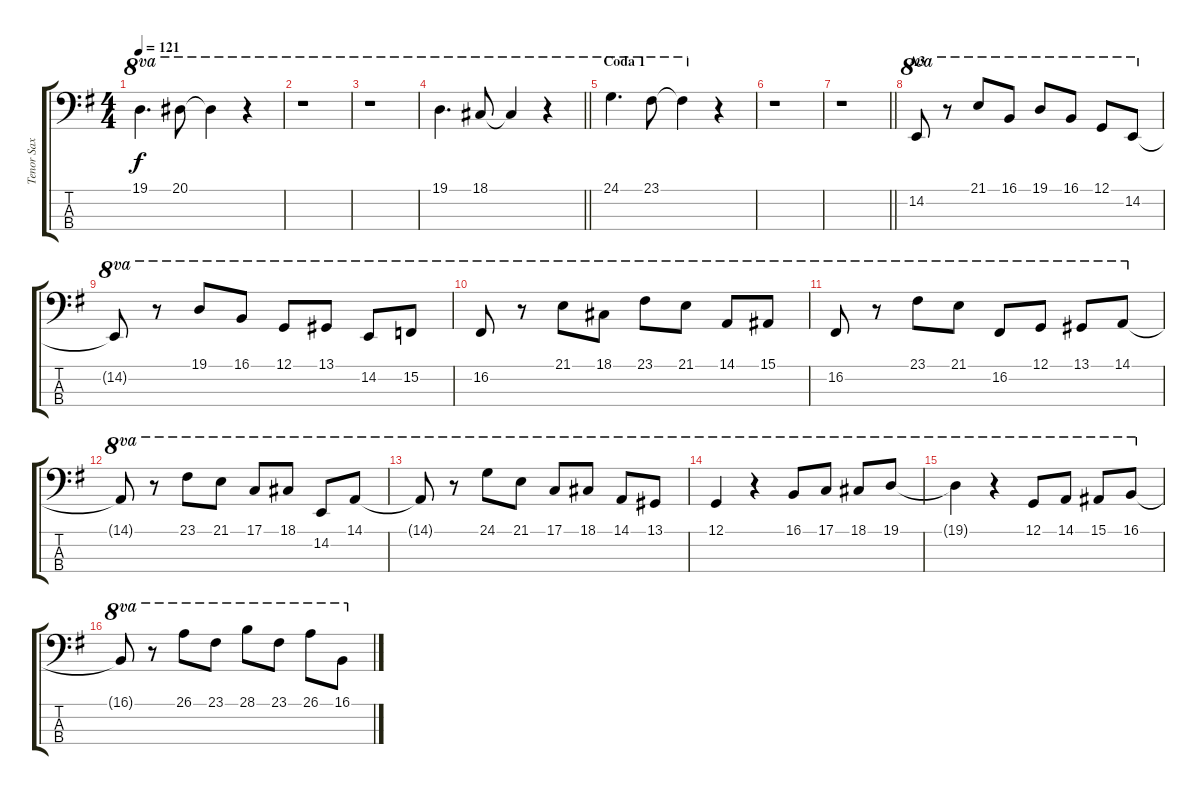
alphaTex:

\track ("Tenor Sax 1" "Tenor Sax ") {instrument tenorsax}
\staff {score tabs}
\tuning (G2 D2 A1 E1) {hide}
\ts (4 4)
\tempo 121
\clef f4
\ks g
19.1.4{d ot 8va dy f} 20.1.8{ot 8va} 20.1{t}.4{ot 8va} r.4{ot 8va} |
r.1{ot 8va} |
r.1{ot 8va} |
\barLineRight lightlight
19.1.4{d ot 8va} 18.1.8{ot 8va} 18.1{t}.4{ot 8va} r.4{ot 8va} |
\section ("" "Coda 1")
24.1.4{d ot 8va} 23.1.8{ot 8va} 23.1{t}.4{ot 8va} r.4 |
r.1 |
\barLineRight lightlight
r.1 |
\section ("" "A3")
14.2.8{ot 8va} r.8{ot 8va} 21.1.8{ot 8va} 16.1.8{ot 8va} 19.1.8{ot 8va} 16.1.8{ot 8va} 12.1.8{ot 8va} 14.2.8{ot 8va} |
14.2{t}.8{ot 8va} r.8{ot 8va} 19.1.8{ot 8va} 16.1.8{ot 8va} 12.1.8{ot 8va} 13.1.8{ot 8va} 14.2.8{ot 8va} 15.2.8{ot 8va} |
16.2.8{ot 8va} r.8{ot 8va} 21.1.8{ot 8va} 18.1.8{ot 8va} 23.1.8{ot 8va} 21.1.8{ot 8va} 14.1.8{ot 8va} 15.1.8{ot 8va} |
16.2.8{ot 8va} r.8{ot 8va} 23.1.8{ot 8va} 21.1.8{ot 8va} 16.2.8{ot 8va} 12.1.8{ot 8va} 13.1.8{ot 8va} 14.1.8{ot 8va} |
14.1{t}.8{ot 8va} r.8{ot 8va} 23.1.8{ot 8va} 21.1.8{ot 8va} 17.1.8{ot 8va} 18.1.8{ot 8va} 14.2.8{ot 8va} 14.1.8{ot 8va} |
14.1{t}.8{ot 8va} r.8{ot 8va} 24.1.8{ot 8va} 21.1.8{ot 8va} 17.1.8{ot 8va} 18.1.8{ot 8va} 14.1.8{ot 8va} 13.1.8{ot 8va} |
12.1.4{ot 8va} r.4{ot 8va} 16.1.8{ot 8va} 17.1.8{ot 8va} 18.1.8{ot 8va} 19.1.8{ot 8va} |
19.1{t}.4{ot 8va} r.4{ot 8va} 12.1.8{ot 8va} 14.1.8{ot 8va} 15.1.8{ot 8va} 16.1.8{ot 8va} |
16.1{t}.8{ot 8va} r.8{ot 8va} 26.1.8{ot 8va} 23.1.8{ot 8va} 28.1.8{ot 8va} 23.1.8{ot 8va} 26.1.8{ot 8va} 16.1.8{ot 8va}
